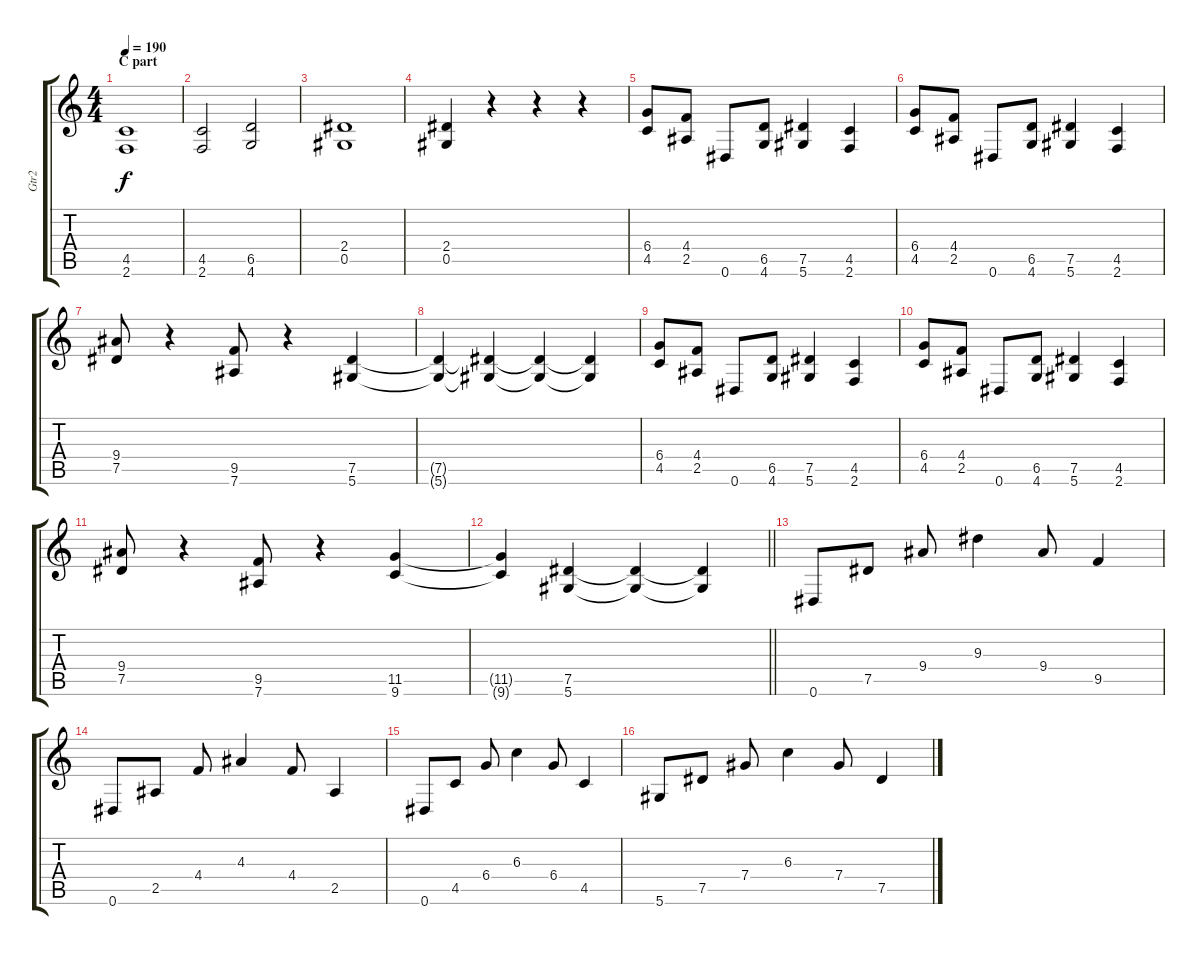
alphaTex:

\track ("Gtr2" "Gtr2") {instrument distortionguitar}
\staff {score tabs}
\tuning (Eb4 Bb3 Gb3 Db3 Ab2 Eb2) {hide}
\ts (4 4)
\section ("" "C part")
\tempo 190
\clef g2
\ks c
(4.5 2.6).1{dy f} |
(4.5 2.6).2 (6.5 4.6).2 |
(2.4 0.5).1 |
(2.4 0.5).4 r.4 r.4 r.4 |
(6.4 4.5).8 (4.4 2.5).8 0.6.8 (6.5 4.6).8 (7.5 5.6).4 (4.5 2.6).4 |
(6.4 4.5).8 (4.4 2.5).8 0.6.8 (6.5 4.6).8 (7.5 5.6).4 (4.5 2.6).4 |
(9.4 7.5).8 r.4 (9.5 7.6).8 r.4 (7.5 5.6).4 |
(7.5{t} 5.6{t}).4 (7.5{t} 5.6{t}).4 (7.5{t} 5.6{t}).4 (7.5{t} 5.6{t}).4 |
(6.4 4.5).8 (4.4 2.5).8 0.6.8 (6.5 4.6).8 (7.5 5.6).4 (4.5 2.6).4 |
(6.4 4.5).8 (4.4 2.5).8 0.6.8 (6.5 4.6).8 (7.5 5.6).4 (4.5 2.6).4 |
(9.4 7.5).8 r.4 (9.5 7.6).8 r.4 (11.5 9.6).4 |
\barLineRight lightlight
(11.5{t} 9.6{t}).4 (7.5 5.6).4 (7.5{t} 5.6{t}).4 (7.5{t} 5.6{t}).4 |
\section ("" "")
0.6.8{instrument electricguitarclean} 7.5.8 9.4.8 9.3.4 9.4.8 9.5.4 |
0.6.8{instrument electricguitarclean} 2.5.8 4.4.8 4.3.4 4.4.8 2.5.4 |
0.6.8{instrument electricguitarclean} 4.5.8 6.4.8 6.3.4 6.4.8 4.5.4 |
5.6.8 7.5.8 7.4.8 6.3.4 7.4.8 7.5.4
